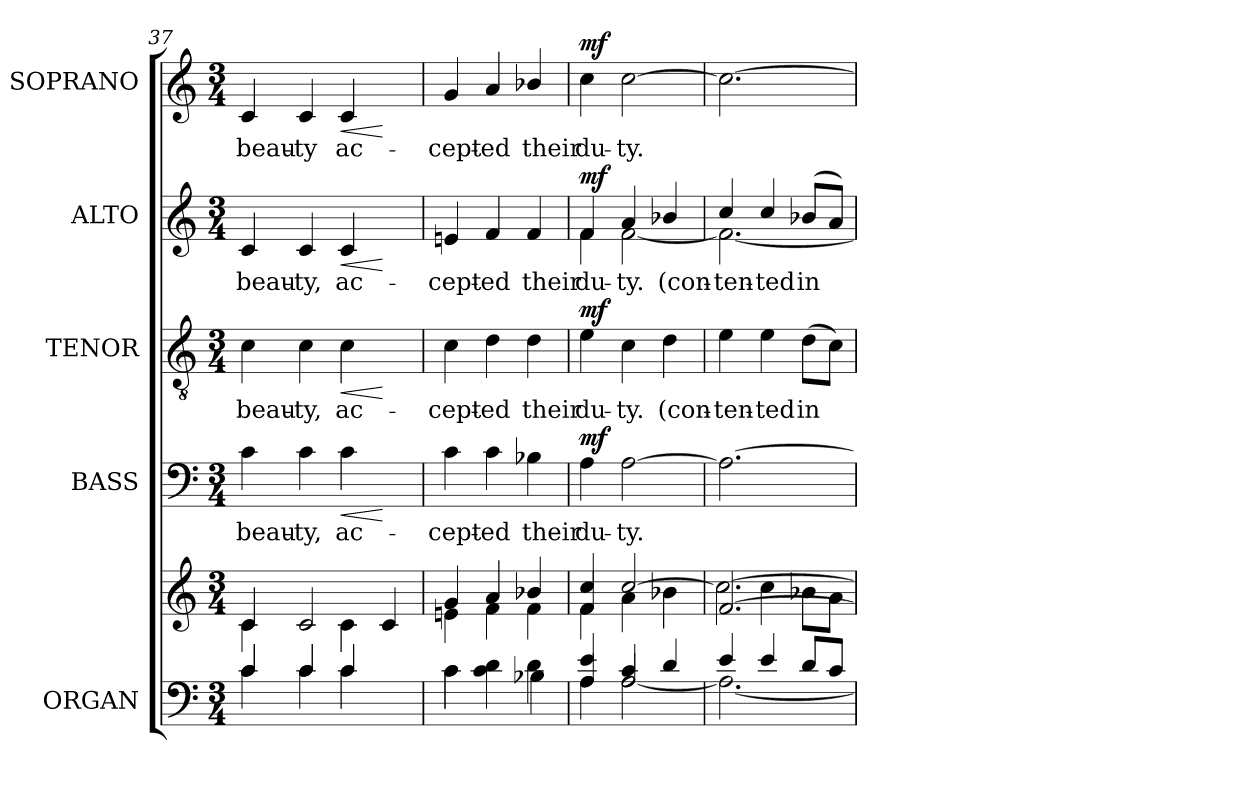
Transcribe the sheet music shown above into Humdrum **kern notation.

**kern	**kern	**kern	**text	**dynam	**kern	**text	**dynam	**kern	**text	**dynam	**kern	**text	**dynam
*part5	*part5	*part4	*part4	*part4	*part3	*part3	*part3	*part2	*part2	*part2	*part1	*part1	*part1
*staff6	*staff5	*staff4	*staff4	*staff4	*staff3	*staff3	*staff3	*staff2	*staff2	*staff2	*staff1	*staff1	*staff1
*I"ORGAN	*	*I"BASS	*	*	*I"TENOR	*	*	*I"ALTO	*	*	*I"SOPRANO	*	*
*I'Org.	*	*I'B.	*	*	*I'T.	*	*	*I'A.	*	*	*I'S.	*	*
*clefF4	*clefG2	*clefF4	*	*	*clefGv2	*	*	*clefG2	*	*	*clefG2	*	*
*	*	*	*	*	*ITrd7c12	*	*	*	*	*	*	*	*
*k[]	*k[]	*k[]	*	*	*k[]	*	*	*k[]	*	*	*k[]	*	*
*C:	*C:	*C:	*	*	*C:	*	*	*C:	*	*	*C:	*	*
*M3/4	*M3/4	*M3/4	*	*	*M3/4	*	*	*M3/4	*	*	*M3/4	*	*
=37	=37	=37	=37	=37	=37	=37	=37	=37	=37	=37	=37	=37	=37
*^	*^	*	*	*	*	*	*	*	*	*	*	*	*
*	*^	*	*	*	*	*	*	*	*	*	*	*	*	*	*
!	!	!	!	!	!	!LO:LY:b:color=#000000	!	!	!	!	!	!	!	!	!	!
!	!	!	!	!	!	!	!	!	!LO:LY:b:color=#000000	!	!	!	!	!	!	!
!	!	!	!	!	!	!	!	!	!	!	!	!LO:LY:b:color=#000000	!	!	!	!
!	!	!	!	!	!	!	!	!	!	!	!	!	!	!	!LO:LY:b:color=#000000	!
4ci/	4ci\	4ci/	4ci/	4ci\	4ci\	beau-	.	4Ci\	beau-	.	4ci/	beau-	.	4ci/	beau-	.
!	!	!	!	!	!	!LO:LY:b:color=#000000	!	!	!	!	!	!	!	!	!	!
!	!	!	!	!	!	!	!	!	!LO:LY:b:color=#000000	!	!	!	!	!	!	!
!	!	!	!	!	!	!	!	!	!	!	!	!LO:LY:b:color=#000000	!	!	!	!
!	!	!	!	!	!	!	!	!	!	!	!	!	!	!	!LO:LY:b:color=#000000	!
4ci/	4ci\	4ci/	2ci/	4ryy	4ci\	-ty,	.	4Ci\	-ty,	.	4ci/	-ty,	.	4ci/	-ty	.
!	!	!	!	!	!	!LO:LY:b:color=#000000	!LO:HP:b	!	!	!	!	!	!	!	!	!
!	!	!	!	!	!	!	!	!	!LO:LY:b:color=#000000	!LO:HP:b	!	!	!	!	!	!
!	!	!	!	!	!	!	!	!	!	!	!	!LO:LY:b:color=#000000	!LO:HP:b	!	!	!
!	!	!	!	!	!	!	!	!	!	!	!	!	!	!	!LO:LY:b:color=#000000	!LO:HP:b
4ci/	4ci\	4ryy	.	4ci\	4ci\	ac-	<	4Ci\	ac-	<	4ci/	ac-	<	4ci/	ac-	<
4ryy	4ryy	4ryy	4ci/	4ryy	4ryy	.	[	4ryy	.	[	4ryy	.	[	4ryy	.	[
!!LO:LB:g=z
=38	=38	=38	=38	=38	=38	=38	=38	=38	=38	=38	=38	=38	=38	=38	=38	=38
!	!	!	!	!	!	!LO:LY:b:color=#000000	!	!	!	!	!	!	!	!	!	!
!	!	!	!	!	!	!	!	!	!LO:LY:b:color=#000000	!	!	!	!	!	!	!
!	!	!	!	!	!	!	!	!	!	!	!	!LO:LY:b:color=#000000	!	!	!	!
!	!	!	!	!	!	!	!	!	!	!	!	!	!	!	!LO:LY:b:color=#000000	!
4ci\	4ryy	4ci\	4gi/	4eni\	4ci\	-cept-	.	4Ci\	-cept-	.	4eni/	-cept-	.	4gi/	-cept-	.
!	!	!	!	!	!	!LO:LY:b:color=#000000	!	!	!	!	!	!	!	!	!	!
!	!	!	!	!	!	!	!	!	!LO:LY:b:color=#000000	!	!	!	!	!	!	!
!	!	!	!	!	!	!	!	!	!	!	!	!LO:LY:b:color=#000000	!	!	!	!
!	!	!	!	!	!	!	!	!	!	!	!	!	!	!	!LO:LY:b:color=#000000	!
2ryy	4ci\ 4di	4ryy	4ai/	4fi\	4ci\	-ed	.	4Di\	-ed	.	4fi/	-ed	.	4ai/	-ed	.
!	!	!	!	!	!	!LO:LY:b:color=#000000	!	!	!	!	!	!	!	!	!	!
!	!	!	!	!	!	!	!	!	!LO:LY:b:color=#000000	!	!	!	!	!	!	!
!	!	!	!	!	!	!	!	!	!	!	!	!LO:LY:b:color=#000000	!	!	!	!
!	!	!	!	!	!	!	!	!	!	!	!	!	!	!	!LO:LY:b:color=#000000	!
.	4di\	4B-Xi\	4b-Xi/	4fi\	4B-Xi\	their	.	4Di\	their	.	4fi/	their	.	4b-Xi/	their	.
=39	=39	=39	=39	=39	=39	=39	=39	=39	=39	=39	=39	=39	=39	=39	=39	=39
*	*	*	*	*^	*	*	*	*	*	*	*	*	*	*	*	*
!	!	!	!	!	!	!	!LO:LY:b:color=#000000	!	!	!	!	!	!	!	!	!	!
!	!	!	!	!	!	!	!	!	!	!LO:LY:b:color=#000000	!	!	!	!	!	!	!
!	!	!	!	!	!	!	!	!	!	!	!	!	!LO:LY:b:color=#000000	!	!	!	!
*	*	*	*	*	*	*	*	*	*	*	*	*^	*	*	*	*	*
!	!	!	!	!	!	!	!	!	!	!	!	!	!	!	!	!	!LO:LY:b:color=#000000	!
4ei/	4Ai\	4Ai/	4cci/	4fi\	4fi/	4Ai\	du-	mf	4Ei\	du-	mf	4fi/	4fi\	du-	mf	4cci\	du-	mf
!	!	!	!	!	!	!	!LO:LY:b:color=#000000	!	!	!	!	!	!	!	!	!	!	!
!	!	!	!	!	!	!	!	!	!	!LO:LY:b:color=#000000	!	!	!	!	!	!	!	!
!	!	!	!	!	!	!	!	!	!	!	!	!	!	!LO:LY:b:color=#000000	!	!	!	!
!	!	!	!	!	!	!	!	!	!	!	!	!	!	!	!	!	!LO:LY:b:color=#000000	!
4ci/	[2Ai\	2Ai/	[2cci/	4ai\	2ryy	[2Ai\	-ty.	.	4Ci\	-ty.	.	4ai/	[2fi\	-ty.	.	[2cci\	-ty.	.
!	!	!	!	!	!	!	!	!	!	!LO:LY:b:color=#000000	!	!	!	!	!	!	!	!
!	!	!	!	!	!	!	!	!	!	!	!	!	!	!LO:LY:b:color=#000000	!	!	!	!
4di/	.	.	.	4b-Xi\	.	.	.	.	4Di\	(con-	.	4b-Xi/	.	(con-	.	.	.	.
*	*v	*v	*	*	*	*	*	*	*	*	*	*	*	*	*	*	*	*
=40	=40	=40	=40	=40	=40	=40	=40	=40	=40	=40	=40	=40	=40	=40	=40	=40	=40
!	!	!	!	!	!	!	!	!	!LO:LY:b:color=#000000	!	!	!	!	!	!	!	!
!	!	!	!	!	!	!	!	!	!	!	!	!	!LO:LY:b:color=#000000	!	!	!	!
4ei/	2.Ai\_	[2.fi/	4ryy	2.cci\_	2.Ai\_	.	.	4Ei\	-ten-	.	4cci/	2.fi\_	-ten-	.	2.cci\_	.	.
!	!	!	!	!	!	!	!	!	!LO:LY:b:color=#000000	!	!	!	!	!	!	!	!
!	!	!	!	!	!	!	!	!	!	!	!	!	!LO:LY:b:color=#000000	!	!	!	!
4ei/	.	.	4cci\	.	.	.	.	4Ei\	-ted	.	4cci/	.	-ted	.	.	.	.
!	!	!	!	!	!	!	!	!	!LO:LY:b:color=#000000	!	!	!	!	!	!	!	!
!	!	!	!	!	!	!	!	!	!	!	!	!	!LO:LY:b:color=#000000	!	!	!	!
8di/L	.	.	8b-Xi\L	.	.	.	.	(8Di\L	in	.	(8b-Xi/L	.	in	.	.	.	.
8ci/J	.	.	8ai\J	.	.	.	.	8Ci\J)	.	.	8ai/J)	.	.	.	.	.	.
*v	*v	*	*	*	*	*	*	*	*	*	*v	*v	*	*	*	*	*
*	*v	*v	*v	*	*	*	*	*	*	*	*	*	*	*	*
=	=	=	=	=	=	=	=	=	=	=	=	=	=
*-	*-	*-	*-	*-	*-	*-	*-	*-	*-	*-	*-	*-	*-
